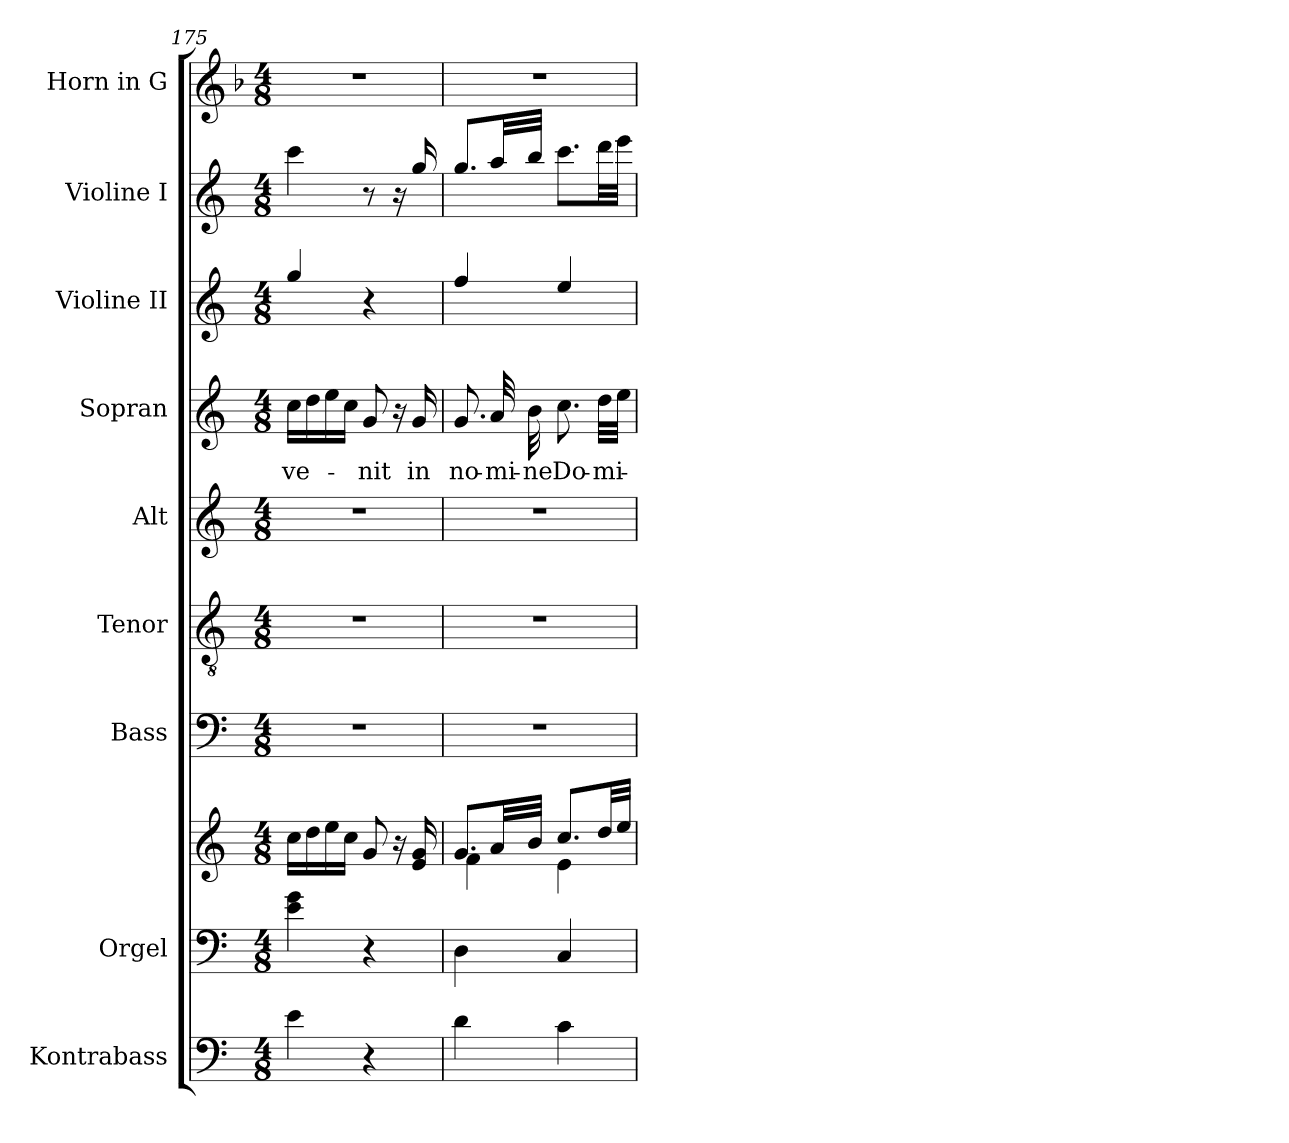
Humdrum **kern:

**kern	**kern	**kern	**kern	**kern	**kern	**kern	**text	**kern	**kern	**kern
*part9	*part8	*part8	*part7	*part6	*part5	*part4	*part4	*part3	*part2	*part1
*staff10	*staff9	*staff8	*staff7	*staff6	*staff5	*staff4	*staff4	*staff3	*staff2	*staff1
*I"Kontrabass	*I"Orgel	*	*I"Bass	*I"Tenor	*I"Alt	*I"Sopran	*	*I"Violine II	*I"Violine I	*I"Horn in G
*I'Kb.	*I'Org.	*	*I'B	*I'T	*I'A	*I'S	*	*I'Vl. II	*I'Vl. I	*I'Hrn.
*clefF4	*clefF4	*clefG2	*clefF4	*clefGv2	*clefG2	*clefG2	*	*clefG2	*clefG2	*clefG2
*ITrd7c12	*	*	*	*	*	*	*	*ITrd7c12	*ITrd7c12	*ITrd3c5
*k[]	*k[]	*k[]	*k[]	*k[]	*k[]	*k[]	*	*k[]	*k[]	*k[]
*C:	*C:	*C:	*C:	*C:	*C:	*C:	*	*C:	*C:	*C:
*M4/8	*M4/8	*M4/8	*M4/8	*M4/8	*M4/8	*M4/8	*	*M4/8	*M4/8	*M4/8
=175	=175	=175	=175	=175	=175	=175	=175	=175	=175	=175
!	!	!	!	!	!	!	!LO:LY:b	!	!	!
4E\	4e\ 4g\	16cc\LL	2r	2r	2r	16cc\LL	ve-	4g/	4cc\	2r
.	.	16dd\	.	.	.	16dd\	.	.	.	.
.	.	16ee\	.	.	.	16ee\	.	.	.	.
.	.	16cc\JJ	.	.	.	16cc\JJ	.	.	.	.
!	!	!	!	!	!	!	!LO:LY:b	!	!	!
4r	4r	8g/	.	.	.	8g/	-nit	4r	8r	.
.	.	16r	.	.	.	16r	.	.	16r	.
!	!	!	!	!	!	!	!LO:LY:b	!	!	!
.	.	16e/ 16g/	.	.	.	16g/	in	.	16g/	.
=176	=176	=176	=176	=176	=176	=176	=176	=176	=176	=176
*	*	*^	*	*	*	*	*	*	*	*
!	!	!	!	!	!	!	!	!LO:LY:b	!	!	!
4D\	4D\	8.g/L	4f\	2r	2r	2r	8.g/	no-	4f/	8.g/L	2r
!	!	!	!	!	!	!	!	!LO:LY:b	!	!	!
.	.	32a/LL	.	.	.	.	32a/	-mi-	.	32a/LL	.
!	!	!	!	!	!	!	!	!LO:LY:b	!	!	!
.	.	32b/JJJ	.	.	.	.	32b\	-ne	.	32b/JJJ	.
!	!	!	!	!	!	!	!	!LO:LY:b	!	!	!
4C\	4C/	8.cc/L	4e\	.	.	.	8.cc\	Do-	4e/	8.cc\L	.
!	!	!	!	!	!	!	!	!LO:LY:b	!	!	!
.	.	32dd/LL	.	.	.	.	32dd\LLL	-mi-	.	32dd\LL	.
.	.	32ee/JJJ	.	.	.	.	32ee\JJJ	.	.	32ee\JJJ	.
*	*	*v	*v	*	*	*	*	*	*	*	*
=	=	=	=	=	=	=	=	=	=	=
*-	*-	*-	*-	*-	*-	*-	*-	*-	*-	*-
